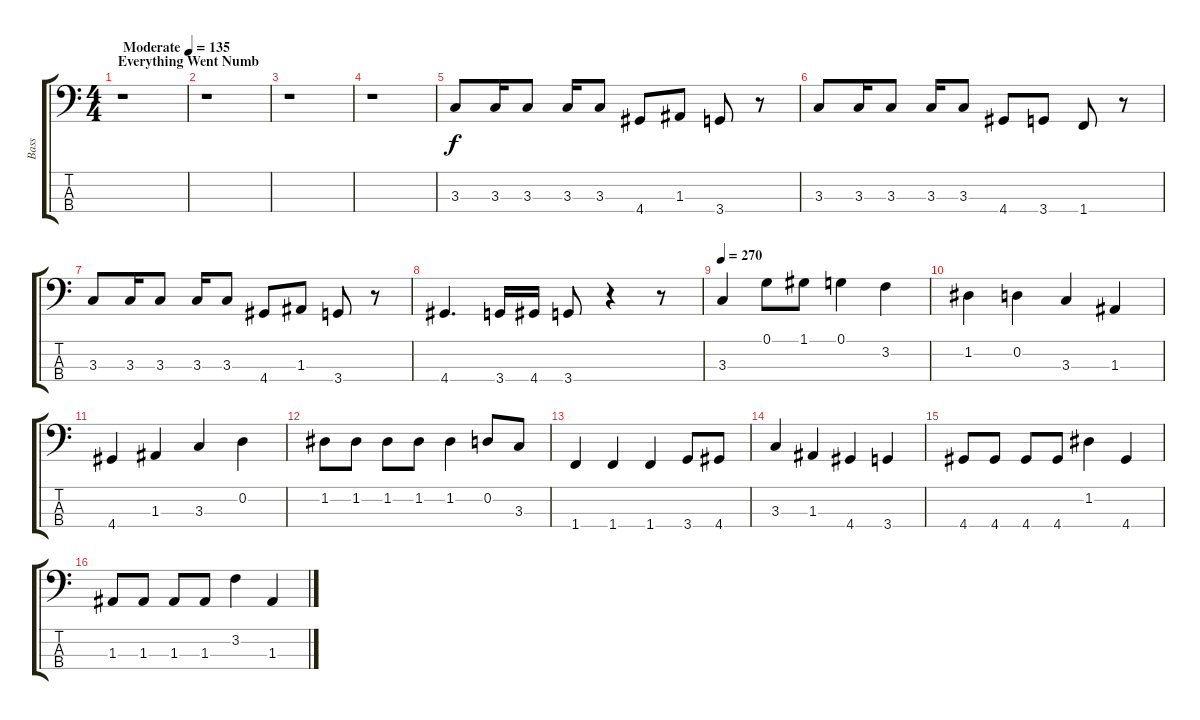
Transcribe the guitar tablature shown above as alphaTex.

\track ("Bass" "Bass") {instrument electricbassfinger}
\staff {score tabs}
\tuning (G2 D2 A1 E1) {hide}
\ts (4 4)
\section ("" "Everything Went Numb")
\tempo (135 "Moderate")
\clef f4
\ks c
r.1{dy f instrument electricbassfinger} |
r.1 |
r.1 |
r.1 |
3.3.8 3.3.16 3.3.8 3.3.16 3.3.8 4.4.8 1.3.8 3.4.8 r.8 |
3.3.8 3.3.16 3.3.8 3.3.16 3.3.8 4.4.8 3.4.8 1.4.8 r.8 |
3.3.8 3.3.16 3.3.8 3.3.16 3.3.8 4.4.8 1.3.8 3.4.8 r.8 |
4.4.4{d} 3.4.16 4.4.16 3.4.8 r.4 r.8 |
\tempo 270
3.3.4 0.1.8 1.1.8 0.1.4 3.2.4 |
1.2.4 0.2.4 3.3.4 1.3.4 |
4.4.4 1.3.4 3.3.4 0.2.4 |
1.2.8 1.2.8 1.2.8 1.2.8 1.2.4 0.2.8 3.3.8 |
1.4.4 1.4.4 1.4.4 3.4.8 4.4.8 |
3.3.4 1.3.4 4.4.4 3.4.4 |
4.4.8 4.4.8 4.4.8 4.4.8 1.2.4 4.4.4 |
1.3.8 1.3.8 1.3.8 1.3.8 3.2.4 1.3.4
